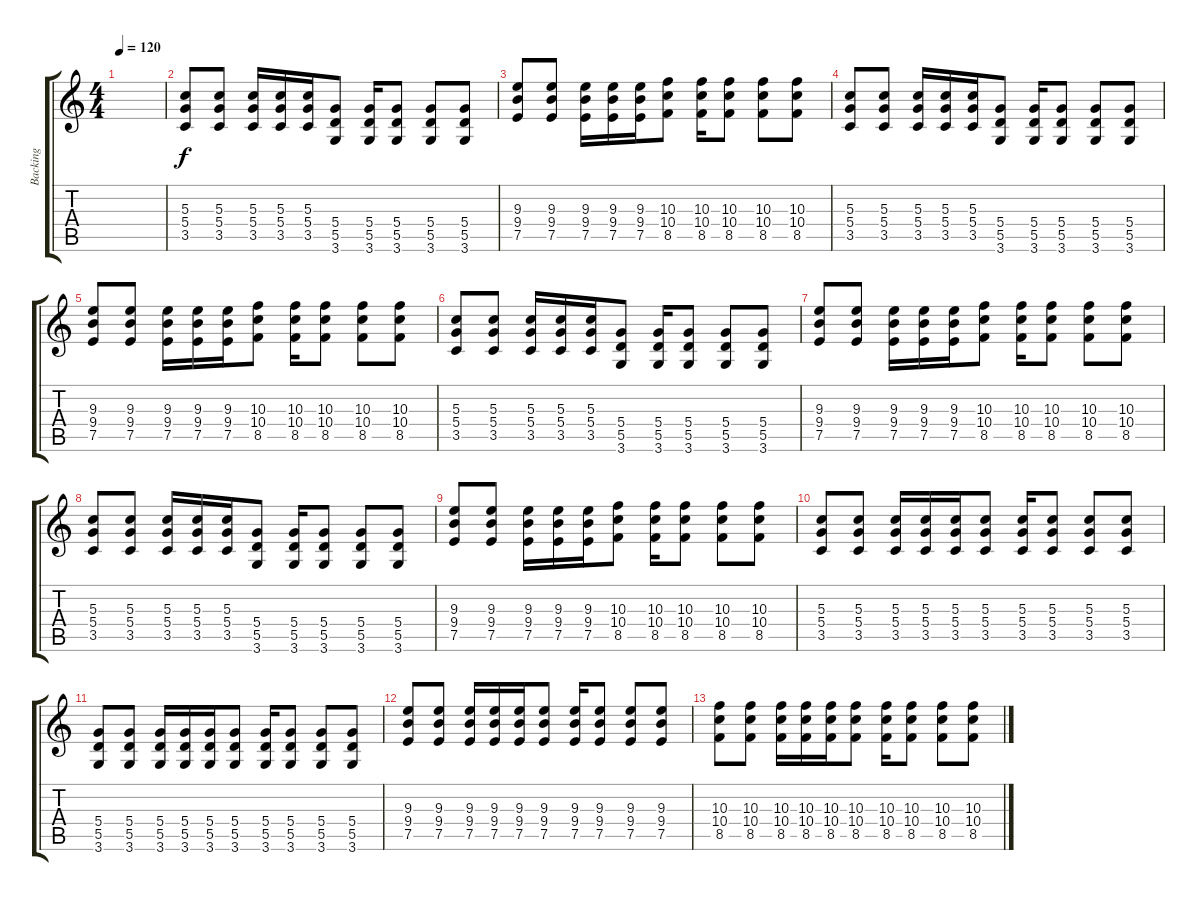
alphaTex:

\track ("Backing" "Backing") {instrument overdrivenguitar}
\staff {score tabs}
\tuning (E4 B3 G3 D3 A2 E2) {hide}
\ts (4 4)
\tempo 120
\clef g2
\ks c
|
(5.3 5.4 3.5).8 (5.3 5.4 3.5).8 (5.3 5.4 3.5).16 (5.3 5.4 3.5).16 (5.3 5.4 3.5).16 (5.4 5.5 3.6).8 (5.4 5.5 3.6).16 (5.4 5.5 3.6).8 (5.4 5.5 3.6).8 (5.4 5.5 3.6).8 |
(9.3 9.4 7.5).8 (9.3 9.4 7.5).8 (9.3 9.4 7.5).16 (9.3 9.4 7.5).16 (9.3 9.4 7.5).16 (10.3 10.4 8.5).8 (10.3 10.4 8.5).16 (10.3 10.4 8.5).8 (10.3 10.4 8.5).8 (10.3 10.4 8.5).8 |
(5.3 5.4 3.5).8 (5.3 5.4 3.5).8 (5.3 5.4 3.5).16 (5.3 5.4 3.5).16 (5.3 5.4 3.5).16 (5.4 5.5 3.6).8 (5.4 5.5 3.6).16 (5.4 5.5 3.6).8 (5.4 5.5 3.6).8 (5.4 5.5 3.6).8 |
(9.3 9.4 7.5).8 (9.3 9.4 7.5).8 (9.3 9.4 7.5).16 (9.3 9.4 7.5).16 (9.3 9.4 7.5).16 (10.3 10.4 8.5).8 (10.3 10.4 8.5).16 (10.3 10.4 8.5).8 (10.3 10.4 8.5).8 (10.3 10.4 8.5).8 |
(5.3 5.4 3.5).8 (5.3 5.4 3.5).8 (5.3 5.4 3.5).16 (5.3 5.4 3.5).16 (5.3 5.4 3.5).16 (5.4 5.5 3.6).8 (5.4 5.5 3.6).16 (5.4 5.5 3.6).8 (5.4 5.5 3.6).8 (5.4 5.5 3.6).8 |
(9.3 9.4 7.5).8 (9.3 9.4 7.5).8 (9.3 9.4 7.5).16 (9.3 9.4 7.5).16 (9.3 9.4 7.5).16 (10.3 10.4 8.5).8 (10.3 10.4 8.5).16 (10.3 10.4 8.5).8 (10.3 10.4 8.5).8 (10.3 10.4 8.5).8 |
(5.3 5.4 3.5).8 (5.3 5.4 3.5).8 (5.3 5.4 3.5).16 (5.3 5.4 3.5).16 (5.3 5.4 3.5).16 (5.4 5.5 3.6).8 (5.4 5.5 3.6).16 (5.4 5.5 3.6).8 (5.4 5.5 3.6).8 (5.4 5.5 3.6).8 |
(9.3 9.4 7.5).8 (9.3 9.4 7.5).8 (9.3 9.4 7.5).16 (9.3 9.4 7.5).16 (9.3 9.4 7.5).16 (10.3 10.4 8.5).8 (10.3 10.4 8.5).16 (10.3 10.4 8.5).8 (10.3 10.4 8.5).8 (10.3 10.4 8.5).8 |
(5.3 5.4 3.5).8 (5.3 5.4 3.5).8 (5.3 5.4 3.5).16 (5.3 5.4 3.5).16 (5.3 5.4 3.5).16 (5.3 5.4 3.5).8 (5.3 5.4 3.5).16 (5.3 5.4 3.5).8 (5.3 5.4 3.5).8 (5.3 5.4 3.5).8 |
(5.4 5.5 3.6).8 (5.4 5.5 3.6).8 (5.4 5.5 3.6).16 (5.4 5.5 3.6).16 (5.4 5.5 3.6).16 (5.4 5.5 3.6).8 (5.4 5.5 3.6).16 (5.4 5.5 3.6).8 (5.4 5.5 3.6).8 (5.4 5.5 3.6).8 |
(9.3 9.4 7.5).8 (9.3 9.4 7.5).8 (9.3 9.4 7.5).16 (9.3 9.4 7.5).16 (9.3 9.4 7.5).16 (9.3 9.4 7.5).8 (9.3 9.4 7.5).16 (9.3 9.4 7.5).8 (9.3 9.4 7.5).8 (9.3 9.4 7.5).8 |
(10.3 10.4 8.5).8 (10.3 10.4 8.5).8 (10.3 10.4 8.5).16 (10.3 10.4 8.5).16 (10.3 10.4 8.5).16 (10.3 10.4 8.5).8 (10.3 10.4 8.5).16 (10.3 10.4 8.5).8 (10.3 10.4 8.5).8 (10.3 10.4 8.5).8
